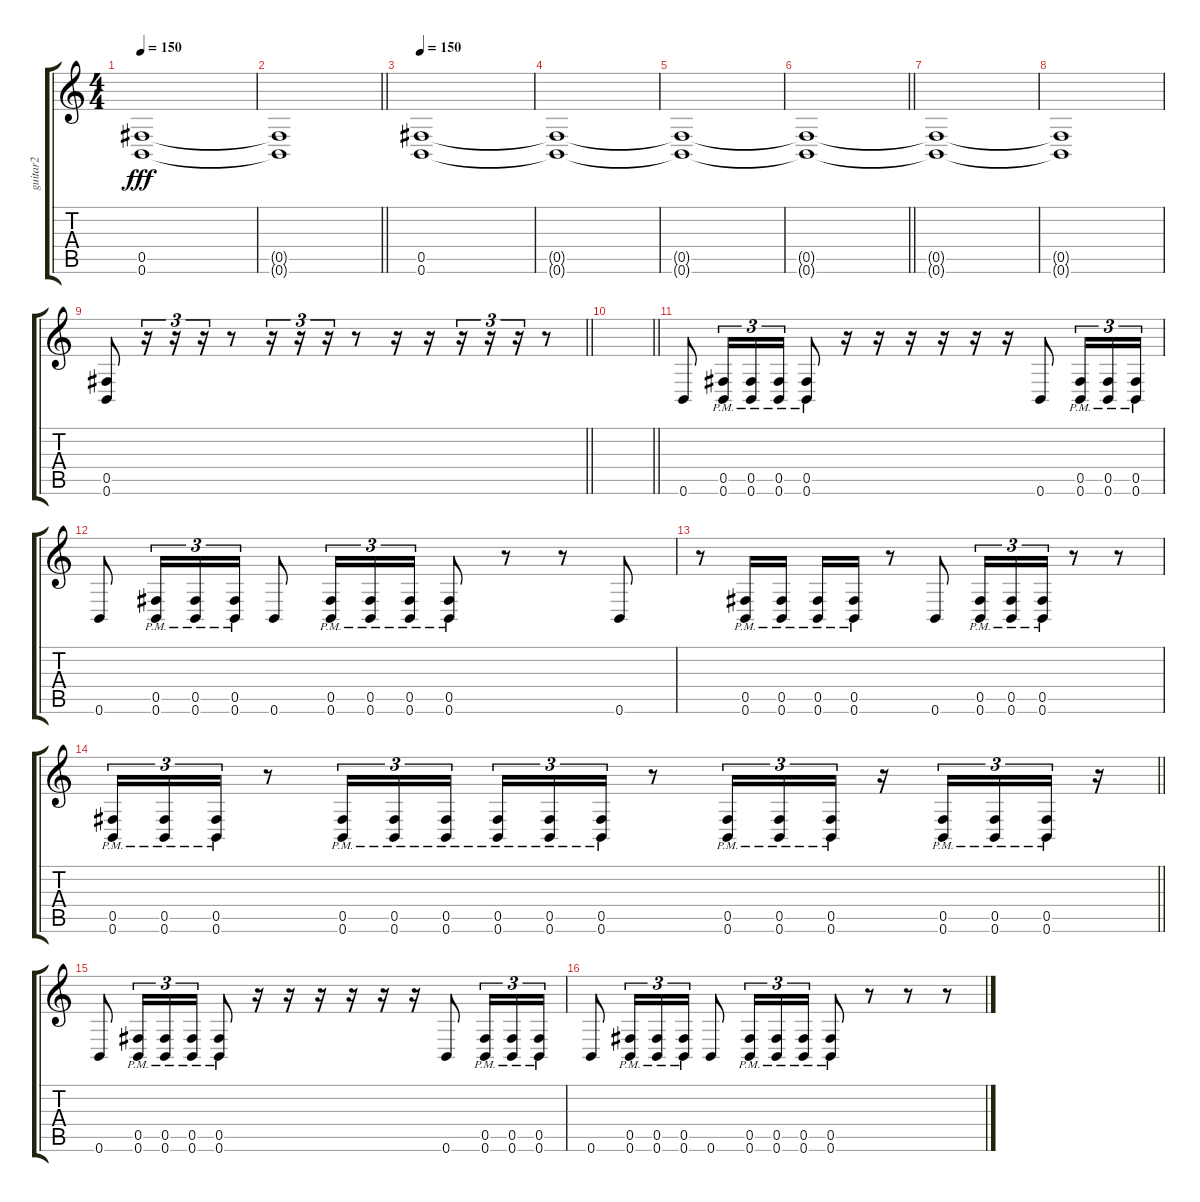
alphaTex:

\track ("guitar2" "guitar2") {instrument distortionguitar}
\staff {score tabs}
\tuning (Db4 Ab3 E3 B2 Gb2 B1) {hide}
\ts (4 4)
\tempo 150
\clef g2
\ks c
(0.5{t} 0.6{t}).1{dy fff} |
\barLineRight lightlight
(0.5{t} 0.6{t}).1 |
\section ("" "")
\tempo 150
(0.5 0.6).1 |
(0.5{t} 0.6{t}).1 |
(0.5{t} 0.6{t}).1 |
\barLineRight lightlight
(0.5{t} 0.6{t}).1 |
(0.5{t} 0.6{t}).1 |
(0.5{t} 0.6{t}).1 |
\barLineRight lightlight
(0.5 0.6).8 r.16{tu (3 2)} r.16{tu (3 2)} r.16{tu (3 2)} r.8 r.16{tu (3 2)} r.16{tu (3 2)} r.16{tu (3 2)} r.8 r.16 r.16 r.16{tu (3 2)} r.16{tu (3 2)} r.16{tu (3 2)} r.8 |
\barLineRight lightlight
|
\section ("" "")
0.6.8 (0.5{pm} 0.6{pm}).16{tu (3 2)} (0.5{pm} 0.6{pm}).16{tu (3 2)} (0.5{pm} 0.6{pm}).16{tu (3 2)} (0.5{pm} 0.6{pm}).8 r.16 r.16 r.16 r.16 r.16 r.16 0.6.8 (0.5{pm} 0.6{pm}).16{tu (3 2)} (0.5{pm} 0.6{pm}).16{tu (3 2)} (0.5{pm} 0.6{pm}).16{tu (3 2)} |
0.6.8 (0.5{pm} 0.6{pm}).16{tu (3 2)} (0.5{pm} 0.6{pm}).16{tu (3 2)} (0.5{pm} 0.6{pm}).16{tu (3 2)} 0.6.8 (0.5{pm} 0.6{pm}).16{tu (3 2)} (0.5{pm} 0.6{pm}).16{tu (3 2)} (0.5{pm} 0.6{pm}).16{tu (3 2)} (0.5{pm} 0.6{pm}).8 r.8 r.8 0.6.8 |
r.8 (0.5{pm} 0.6{pm}).16 (0.5{pm} 0.6{pm}).16 (0.5{pm} 0.6{pm}).16 (0.5{pm} 0.6{pm}).16 r.8 0.6.8 (0.5{pm} 0.6{pm}).16{tu (3 2)} (0.5{pm} 0.6{pm}).16{tu (3 2)} (0.5{pm} 0.6{pm}).16{tu (3 2)} r.8 r.8 |
\barLineRight lightlight
(0.5{pm} 0.6{pm}).16{tu (3 2)} (0.5{pm} 0.6{pm}).16{tu (3 2)} (0.5{pm} 0.6{pm}).16{tu (3 2)} r.8 (0.5{pm} 0.6{pm}).16{tu (3 2)} (0.5{pm} 0.6{pm}).16{tu (3 2)} (0.5{pm} 0.6{pm}).16{tu (3 2) beam splitsecondary} (0.5{pm} 0.6{pm}).16{tu (3 2)} (0.5{pm} 0.6{pm}).16{tu (3 2)} (0.5{pm} 0.6{pm}).16{tu (3 2)} r.8 (0.5{pm} 0.6{pm}).16{tu (3 2)} (0.5{pm} 0.6{pm}).16{tu (3 2)} (0.5{pm} 0.6{pm}).16{tu (3 2)} r.16 (0.5{pm} 0.6{pm}).16{tu (3 2)} (0.5{pm} 0.6{pm}).16{tu (3 2)} (0.5{pm} 0.6{pm}).16{tu (3 2)} r.16 |
0.6.8 (0.5{pm} 0.6{pm}).16{tu (3 2)} (0.5{pm} 0.6{pm}).16{tu (3 2)} (0.5{pm} 0.6{pm}).16{tu (3 2)} (0.5{pm} 0.6{pm}).8 r.16 r.16 r.16 r.16 r.16 r.16 0.6.8 (0.5{pm} 0.6{pm}).16{tu (3 2)} (0.5{pm} 0.6{pm}).16{tu (3 2)} (0.5{pm} 0.6{pm}).16{tu (3 2)} |
0.6.8 (0.5{pm} 0.6{pm}).16{tu (3 2)} (0.5{pm} 0.6{pm}).16{tu (3 2)} (0.5{pm} 0.6{pm}).16{tu (3 2)} 0.6.8 (0.5{pm} 0.6{pm}).16{tu (3 2)} (0.5{pm} 0.6{pm}).16{tu (3 2)} (0.5{pm} 0.6{pm}).16{tu (3 2)} (0.5{pm} 0.6{pm}).8 r.8 r.8 r.8
